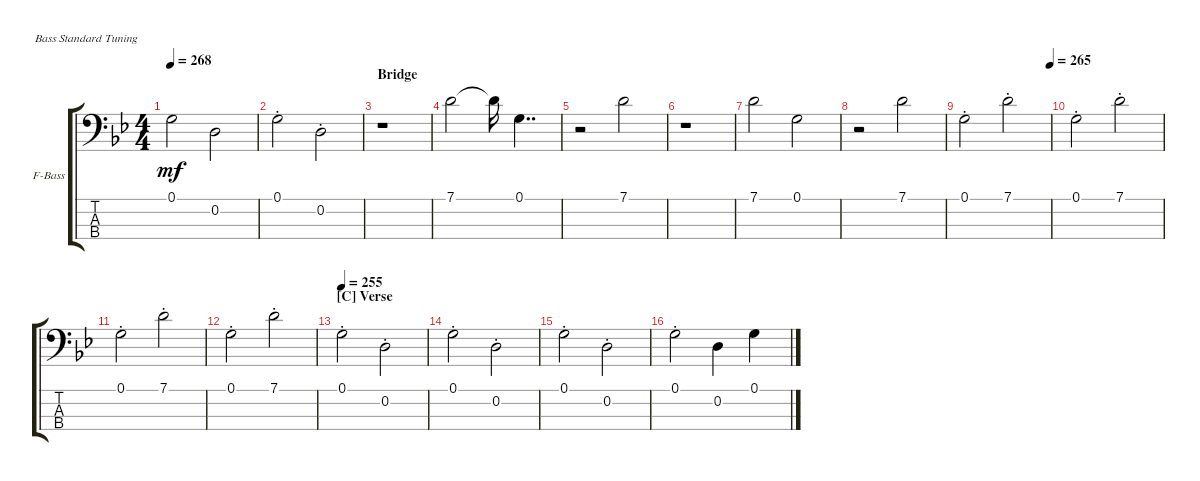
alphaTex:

\defaultSystemsLayout 4
\bracketExtendMode groupsimilarinstruments
\firstSystemTrackNameOrientation horizontal
\otherSystemsTrackNameOrientation horizontal
\track ("Fretless Bass" "F-Bass") {instrument fretlessbass}
\staff {score tabs}
\tuning (G2 D2 A1 E1)
\ts (4 4)
\tempo 268
\clef f4
\ks gminor
0.1.2{dy mf} 0.2.2 |
0.1{st}.2 0.2{st}.2 |
\section ("" "Bridge")
r.1 |
7.1.2 7.1{t}.16 0.1.4{dd} |
r.2 7.1.2 |
r.1 |
7.1.2 0.1.2 |
r.2 7.1.2 |
\tempo (265 1)
0.1{st}.2 7.1{st}.2 |
0.1{st}.2 7.1{st}.2 |
0.1{st}.2 7.1{st}.2 |
0.1{st}.2 7.1{st}.2 |
\section ("C" "Verse")
\tempo (255 0.00625)
0.1{st}.2 0.2{st}.2 |
0.1{st}.2 0.2{st}.2 |
0.1{st}.2 0.2{st}.2 |
0.1{st}.2 0.2.4 0.1.4
